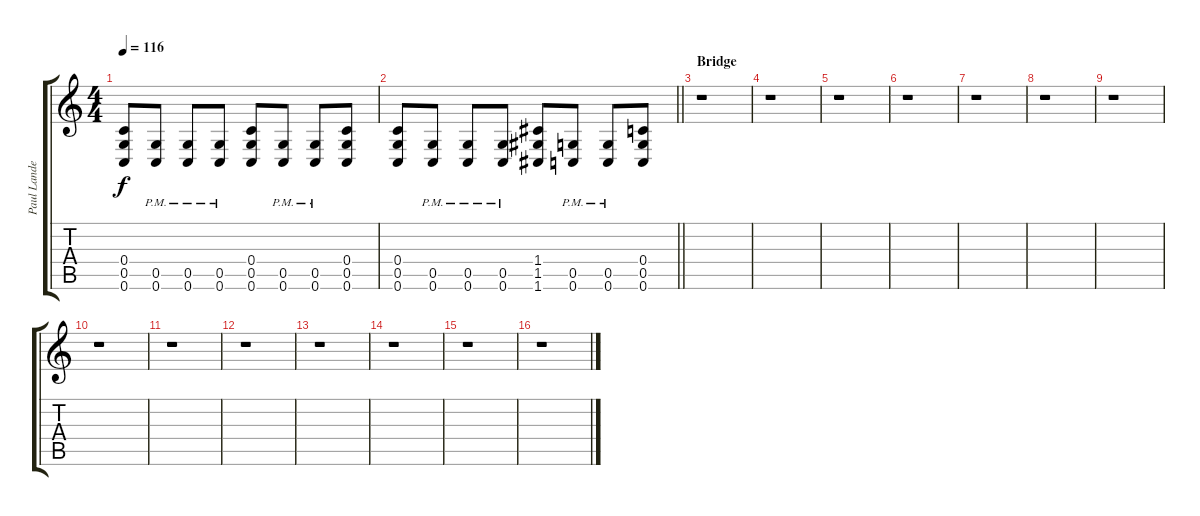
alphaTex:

\track ("Paul Landers" "Paul Lande") {instrument distortionguitar}
\staff {score tabs}
\tuning (D4 A3 F3 C3 G2 C2) {hide}
\ts (4 4)
\tempo 116
\clef g2
\ks c
(0.4 0.5 0.6).8{dy f} (0.5{pm} 0.6).8 (0.5{pm} 0.6).8 (0.5{pm} 0.6).8 (0.4 0.5 0.6).8 (0.5{pm} 0.6).8 (0.5{pm} 0.6).8 (0.4 0.5 0.6).8 |
\barLineRight lightlight
(0.4 0.5 0.6).8 (0.5{pm} 0.6).8 (0.5{pm} 0.6).8 (0.5{pm} 0.6).8 (1.4 1.5 1.6).8 (0.5{pm} 0.6).8 (0.5{pm} 0.6).8 (0.4 0.5 0.6).8 |
\section ("" "Bridge")
r.1 |
r.1 |
r.1 |
r.1 |
r.1 |
r.1 |
r.1 |
r.1 |
r.1 |
r.1 |
r.1 |
r.1 |
r.1 |
r.1
